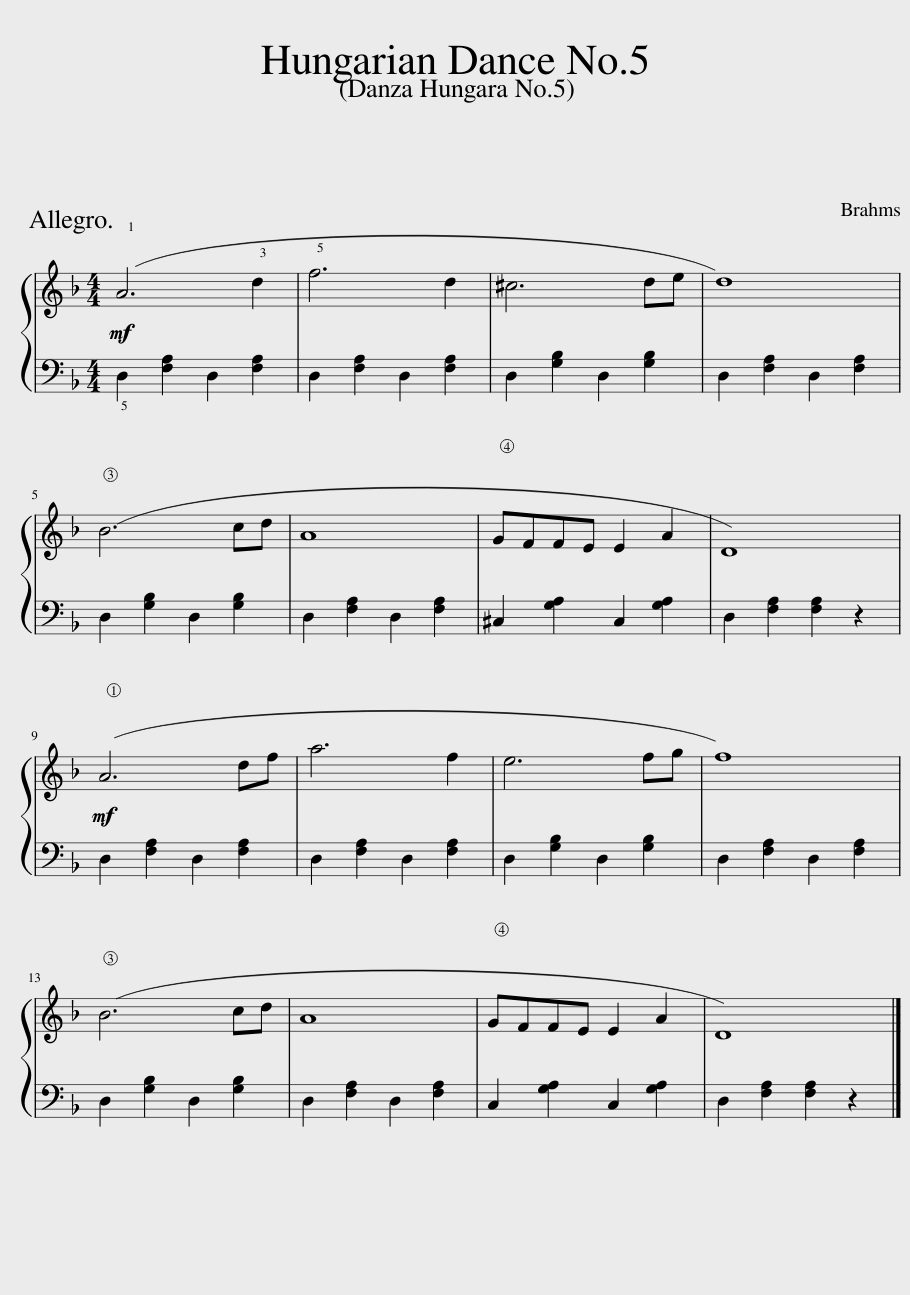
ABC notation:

X:1
%%score { 1 | 2 }
L:1/8
M:4/4
I:linebreak $
K:F
V:1 treble
V:2 bass
V:1
!mf! (!1!A6 !3!d2 | !5!f6 d2 | ^c6 de | d8) |$ (B6 c)d | %5
 A8 | GFFE E2 A2 | D8 |$!mf! (A6 df | a6 f2 | %10
 e6 fg | f8) |$ (B6 c)d | A8 | GFFE E2 A2 | %15
 D8 |] %16
V:2
 !5!D,2 [F,A,]2 D,2 [F,A,]2 | D,2 [F,A,]2 D,2 [F,A,]2 | D,2 [G,B,]2 D,2 [G,B,]2 | D,2 [F,A,]2 D,2 [F,A,]2 |$ D,2 [G,B,]2 D,2 [G,B,]2 | %5
 D,2 [F,A,]2 D,2 [F,A,]2 | ^C,2 [G,A,]2 C,2 [G,A,]2 | D,2 [F,A,]2 [F,A,]2 z2 |$ D,2 [F,A,]2 D,2 [F,A,]2 | D,2 [F,A,]2 D,2 [F,A,]2 | %10
 D,2 [G,B,]2 D,2 [G,B,]2 | D,2 [F,A,]2 D,2 [F,A,]2 |$ D,2 [G,B,]2 D,2 [G,B,]2 | D,2 [F,A,]2 D,2 [F,A,]2 | C,2 [G,A,]2 C,2 [G,A,]2 | %15
 D,2 [F,A,]2 [F,A,]2 z2 |] %16
